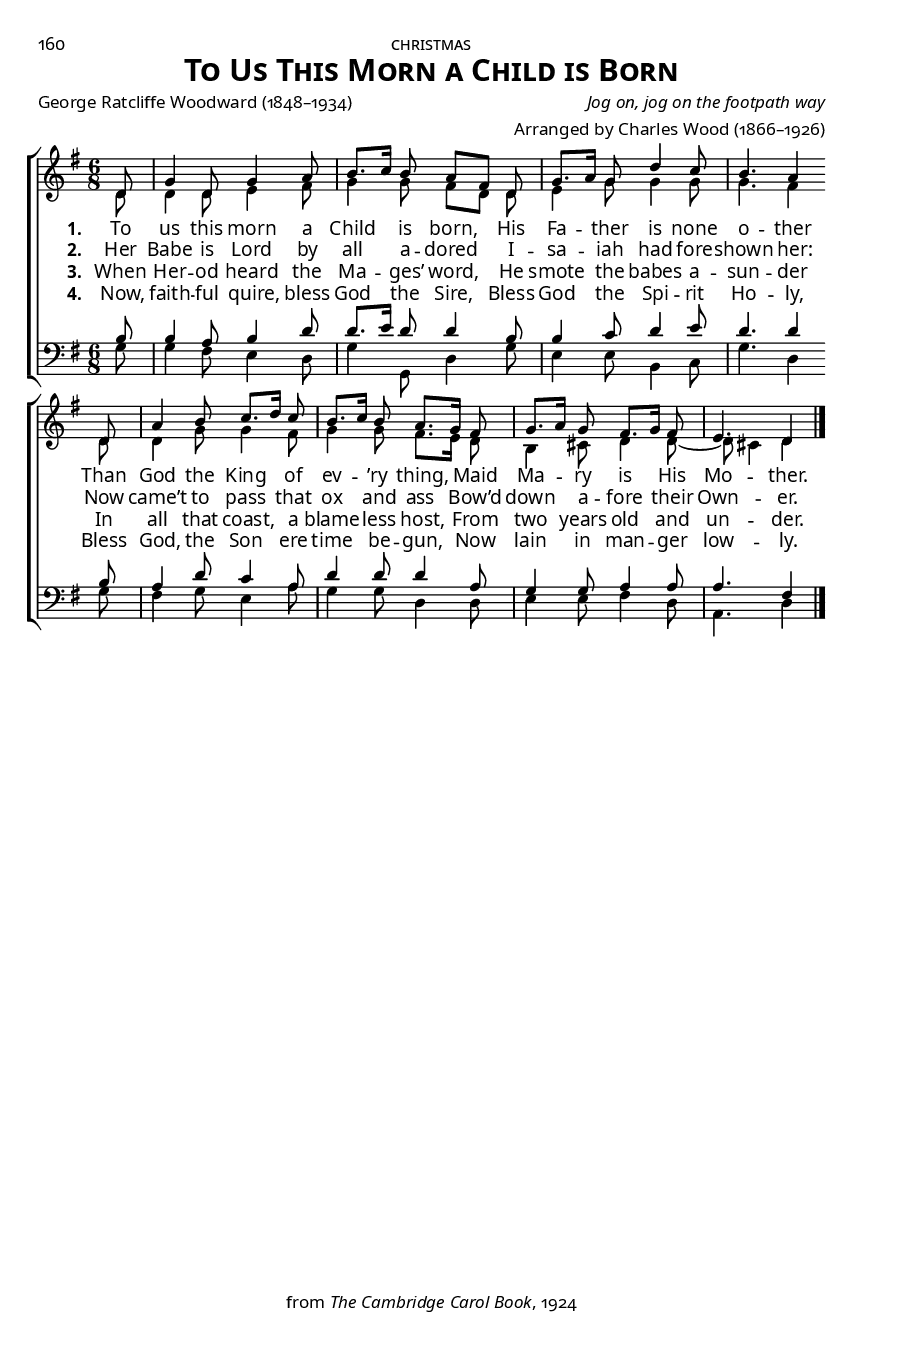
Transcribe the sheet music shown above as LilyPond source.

\version "2.14.2"
\include "util.ly"
\header {
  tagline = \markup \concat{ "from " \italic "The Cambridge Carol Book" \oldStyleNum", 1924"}

    title = \markup{\override #'(font-name . "Garamond Premier Pro Semibold"){ \abs-fontsize #15 \smallCapsOldStyle"To Us This Morn a Child is Born"}}
    poet = \markup\oldStyleNum"George Ratcliffe Woodward (1848–1934)"
    composer = \markup{\italic "Jog on, jog on the footpath way"}
    arranger = \markup\oldStyleNum"Arranged by Charles Wood (1866–1926)"
  }
\paper {
  print-all-headers = ##f
  paper-height = 9\in
  paper-width = 6\in
  indent = 0\in
  %system-system-spacing = #'((basic-distance . 10) (padding . 0))
  system-system-spacing =
    #'((basic-distance . 0)
       (minimum-distance . 0)
       (padding . 1)
       (stretchability . 100))
  score-markup-spacing =
    #'((basic-distance . 0)
       (minimum-distance . 0)
       (padding . -20)
       (stretchability . 100))
  ragged-last-bottom = ##t
  ragged-bottom = ##f
  two-sided = ##t
  inner-margin = 0.5\in
  outer-margin = 0.25\in
  top-margin = 0.25\in
  bottom-margin = 0.25\in
  first-page-number = #160
  print-first-page-number = ##t
  headerLine = \markup{\override #'(font-name . "Garamond Premier Pro") \smallCapsOldStyle"christmas"}
  oddHeaderMarkup = \markup\fill-line{
     \override #'(font-name . "Garamond Premier Pro")\abs-fontsize #8.5
     \combine 
        \fill-line{"" \on-the-fly #print-page-number-check-first
        \oldStylePageNum""
        }
        \fill-line{\headerLine}
  }
  evenHeaderMarkup = \markup {
     \override #'(font-name . "Garamond Premier Pro")\abs-fontsize #8.5
     \combine
        \on-the-fly #print-page-number-check-first
        \oldStylePageNum""
        \fill-line{\headerLine}
  }
}
#(set-global-staff-size 15) \paper{ #(define fonts (make-pango-font-tree "GoudyOlSt BT" "Garamond Premier Pro" "Garamond Premier Pro" (/ 15 20))) }
global = {
  \key g \major
  \time 6/8
  \autoBeamOff
  \override DynamicLineSpanner #'staff-padding = #0.0
  \override DynamicLineSpanner #'Y-extent = #'(-1 . 1)
}

sopMusic = \relative c' {
  \partial 8 d8 |
  g4 d8 g4 a8 |
  b8.[ c16] b8 a[ fis] d |
  g8.[ a16] g8 d'4 c8 |
  b4. a4 \bar""\break d,8 |
  
  a'4 b8 c8.[ d16] c8 |
  b8.[ c16] b8 a8.[ g16] fis8 |
  g8.[ a16] g8 fis8.[ g16] fis8 |
  \partial 8*5 e4. d4 \bar "|."
}
sopWords = \lyricmode {
  
}

altoMusic = \relative c' {
  d8 |
  d4 d8 e4 fis8 |
  g4 g8 fis[ d] d |
  e4 g8 g4 g8 |
  g4. fis4 d8 |
  
  d4 g8 g4 fis8 |
  g4 g8 fis8.[ e16] d8 |
  b4 cis8 d4 d8~ |
  d cis!4 d4 \bar "|."
}
altoWords = \lyricmode {  
  \dropLyricsIX
  \set stanza = #"1. "
  To us this morn a Child is born,
  His Fa -- ther is none o -- ther
  Than God the King of ev -- ’ry thing,
  Maid Ma -- ry is His Mo -- ther.
}
altoWordsII = \lyricmode {
  \dropLyricsIX
%\markup\italic
  \set stanza = #"2. "
  Her Babe is Lord by all a -- dored
  I -- sa -- iah had fore -- shown her:
  Now came’t to pass that ox and ass
  Bow’d down a -- fore their Own -- er.
  \set ignoreMelismata = ##t
}
altoWordsIII = \lyricmode {
  \dropLyricsIX
  \set stanza = #"3. "
  When Her -- od heard the Ma -- ges’ word,
  He smote the babes a -- sun -- der
  In all that coast, a blame -- less host,
  From two years old and un -- der.
  \set ignoreMelismata = ##t
}
altoWordsIV = \lyricmode {
  \dropLyricsIX
  \set stanza = #"4. "
  Now, faith -- ful quire, bless God the Sire,
  Bless God the Spi -- rit Ho -- ly,
  Bless God, the Son ere time be -- gun,
  Now lain in man -- ger low -- ly.
  \set ignoreMelismata = ##t
}
altoWordsV = \lyricmode {
  \set stanza = #"5. "
  \set ignoreMelismata = ##t
}
altoWordsVI = \lyricmode {
  \set stanza = #"6. "
  \set ignoreMelismata = ##t
}
tenorMusic = \relative c' {
  b8 |
  b4 a8 b4 d8 |
  d8.[ e16] d8 d4 b8 |
  b4 c8 d4 e8 |
  d4. d4 b8 |
  
  a4 d8 c4 a8 |
  d4 d8 d4 a8 |
  g4 g8 a4 a8 |
  a4. fis4 \bar "|."
}
tenorWords = \lyricmode {

}

bassMusic = \relative c {
  g'8 |
  g4 fis8 e4 d8 |
  g4 g,8 d'4 g8 |
  e4 e8 b4 c8 |
  g'4. d4 g8 |
  
  fis4 g8 e4 a8 |
  g4 g8 d4 d8 |
  e4 e8 fis4 d8 |
  a4. d4 \bar "|."
}
bassWords = \lyricmode {

}

pianoRH = \relative c' {
  
}
pianoLH = \relative c' {
  
}

\score {
  <<
   \new ChoirStaff <<
    \new Staff = women <<
      \new Voice = "sopranos" { \voiceOne << \global \sopMusic >> }
      \new Voice = "altos" { \voiceTwo << \global \altoMusic >> }
    >>
   \new Staff = men <<
      \clef bass
      \new Voice = "tenors" { \voiceOne << \global \tenorMusic >> }
      \new Voice = "basses" { \voiceTwo << \global \bassMusic >> }
    >>
    \new Lyrics \with { alignAboveContext = #"women" \override VerticalAxisGroup #'nonstaff-relatedstaff-spacing = #'((basic-distance . 1))} \lyricsto "sopranos" \sopWords
    \new Lyrics = "altosVI"  \with { alignBelowContext = #"women" } \lyricsto "basses" \altoWordsVI
    \new Lyrics = "altosV"  \with { alignBelowContext = #"women" } \lyricsto "basses" \altoWordsV
    \new Lyrics = "altosIV"  \with { alignBelowContext = #"women" } \lyricsto "basses" \altoWordsIV
    \new Lyrics = "altosIII"  \with { alignBelowContext = #"women" } \lyricsto "basses" \altoWordsIII
    \new Lyrics = "altosII"  \with { alignBelowContext = #"women" } \lyricsto "basses" \altoWordsII
    \new Lyrics = "altos"  \with { alignBelowContext = #"women" \override VerticalAxisGroup #'nonstaff-relatedstaff-spacing = #'((padding . -0.5))} \lyricsto "basses" \altoWords
    \new Lyrics \with { alignAboveContext = #"men" \override VerticalAxisGroup #'nonstaff-relatedstaff-spacing = #'((basic-distance . 1)) } \lyricsto "tenors" \tenorWords
    \new Lyrics \with { alignBelowContext = #"men" \override VerticalAxisGroup #'nonstaff-relatedstaff-spacing = #'((basic-distance . 1)) } \lyricsto "basses" \bassWords
  >>
%    \new PianoStaff << \new Staff { \new Voice { \pianoRH } } \new Staff { \clef "bass" \pianoLH } >>
  >>
  \layout {
    \context {
      \Score
      %\override SpacingSpanner #'base-shortest-duration = #(ly:make-moment 1 8)
      %\override SpacingSpanner #'common-shortest-duration = #(ly:make-moment 1 4)
    }
    \context {
      % Remove all empty staves
      % \Staff \RemoveEmptyStaves \override VerticalAxisGroup #'remove-first = ##t
    }
    \context {
      \Lyrics
      \override LyricText #'X-offset = #center-on-word
    }
  }
  
  \midi {
    \tempo 4 = 90
    \set Staff.midiInstrument = "flute"
  
    \context {
      \Voice
      \remove "Dynamic_performer"
    }
  }
}
